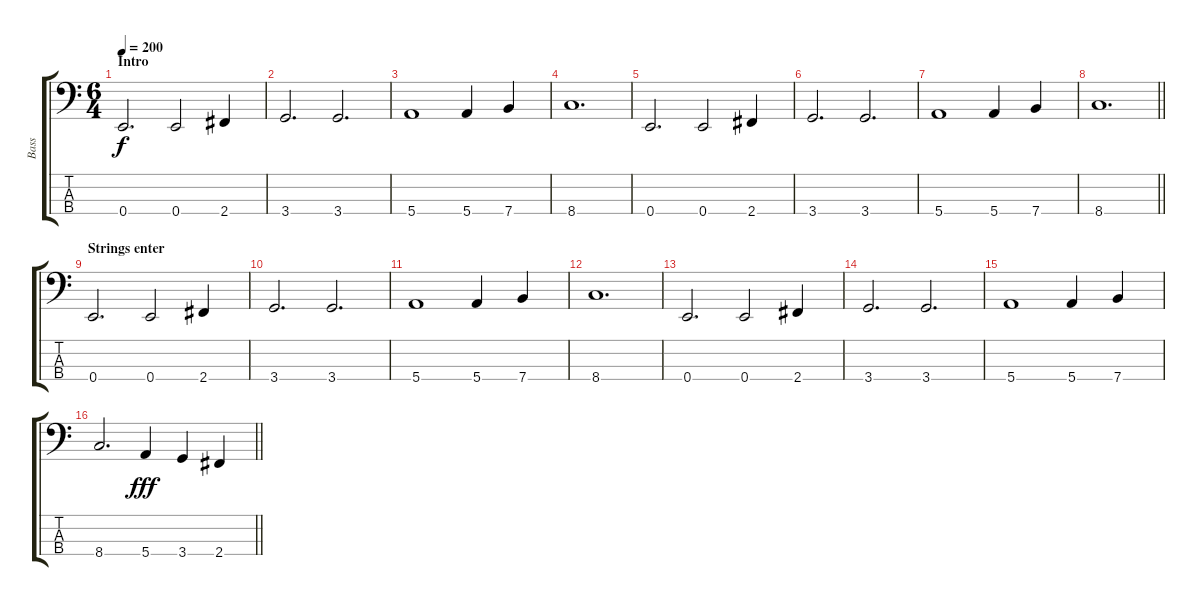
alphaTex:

\track ("Bass" "Bass") {instrument electricbasspick}
\staff {score tabs}
\tuning (G2 D2 A1 E1) {hide}
\ts (6 4)
\section ("" "Intro")
\tempo 200
\clef f4
\ks c
0.4.2{d dy f volume 16 instrument electricbasspick} 0.4.2 2.4.4 |
3.4.2{d} 3.4.2{d} |
5.4.1 5.4.4 7.4.4 |
8.4.1{d} |
0.4.2{d volume 16} 0.4.2 2.4.4 |
3.4.2{d} 3.4.2{d} |
5.4.1 5.4.4 7.4.4 |
\barLineRight lightlight
8.4.1{d} |
\section ("" "Strings enter")
0.4.2{d volume 16} 0.4.2 2.4.4 |
3.4.2{d} 3.4.2{d} |
5.4.1 5.4.4 7.4.4 |
8.4.1{d} |
0.4.2{d volume 16} 0.4.2 2.4.4 |
3.4.2{d} 3.4.2{d} |
5.4.1 5.4.4 7.4.4 |
\barLineRight lightlight
8.4.2{d} 5.4.4{dy fff} 3.4.4 2.4.4
